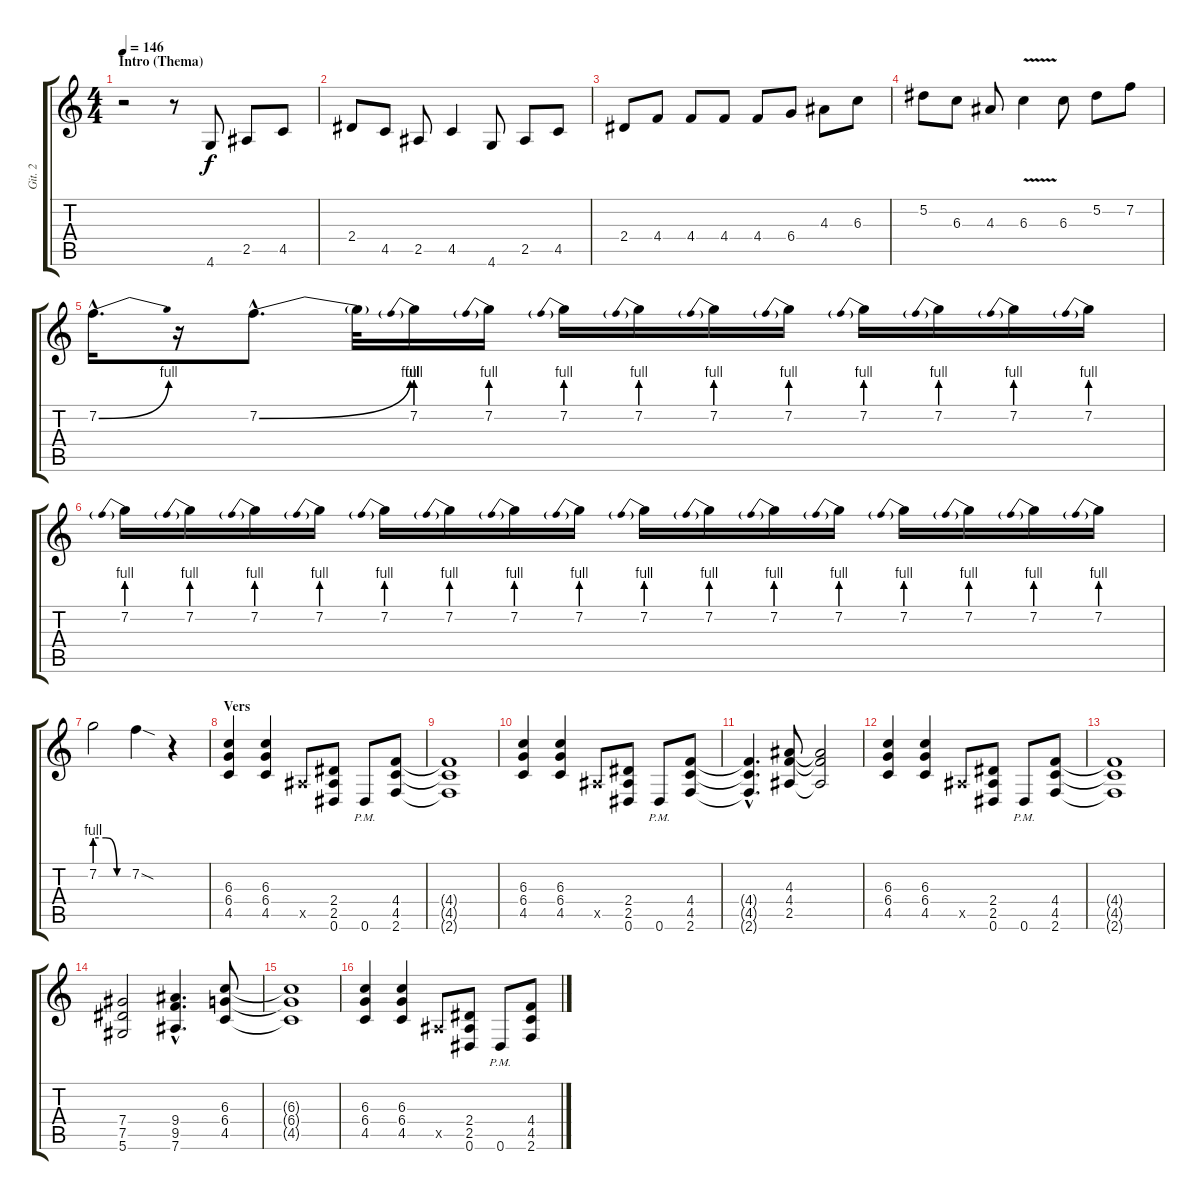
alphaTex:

\track ("Git. 2" "Git. 2") {instrument distortionguitar}
\staff {score tabs}
\tuning (Eb4 Bb3 Gb3 Db3 Ab2 Eb2) {hide}
\ts (4 4)
\section ("" "Intro (Thema)")
\tempo 146
\clef g2
\ks c
r.2{dy f instrument distortionguitar} r.8 4.6.8 2.5.8 4.5.8 |
2.4.8 4.5.8 2.5.8 4.5.4 4.6.8 2.5.8 4.5.8 |
2.4.8 4.4.8 4.4.8 4.4.8 4.4.8 6.4.8 4.3.8 6.3.8 |
5.2.8 6.3.8 4.3.8 6.3{v}.4 6.3.8 5.2.8 7.2.8 |
7.2{be (bend 0 0 60 4) hac}.16{d} r.16 7.2{be (bend 0 0 60 4) hac}.8{d} 7.2{t}.32 7.2{be (prebend 0 4 60 4)}.16 7.2{be (prebend 0 4 60 4)}.16 7.2{be (prebend 0 4 60 4)}.16 7.2{be (prebend 0 4 60 4)}.16 7.2{be (prebend 0 4 60 4)}.16 7.2{be (prebend 0 4 60 4)}.16 7.2{be (prebend 0 4 60 4)}.16 7.2{be (prebend 0 4 60 4)}.16 7.2{be (prebend 0 4 60 4)}.16 7.2{be (prebend 0 4 60 4)}.16 |
7.2{be (prebend 0 4 60 4)}.16 7.2{be (prebend 0 4 60 4)}.16 7.2{be (prebend 0 4 60 4)}.16 7.2{be (prebend 0 4 60 4)}.16 7.2{be (prebend 0 4 60 4)}.16 7.2{be (prebend 0 4 60 4)}.16 7.2{be (prebend 0 4 60 4)}.16 7.2{be (prebend 0 4 60 4)}.16 7.2{be (prebend 0 4 60 4)}.16 7.2{be (prebend 0 4 60 4)}.16 7.2{be (prebend 0 4 60 4)}.16 7.2{be (prebend 0 4 60 4)}.16 7.2{be (prebend 0 4 60 4)}.16 7.2{be (prebend 0 4 60 4)}.16 7.2{be (prebend 0 4 60 4)}.16 7.2{be (prebend 0 4 60 4)}.16 |
7.2{be (custom 0 4 20 4 40 0 60 0)}.2 7.2{sod}.4 r.4 |
\section ("" "Vers")
(6.3 6.4 4.5).4 (6.3 6.4 4.5).4 2.5{x}.8 (2.4 2.5 0.6).8 0.6{pm}.8 (4.4 4.5 2.6).8 |
(4.4{t} 4.5{t} 2.6{t}).1 |
(6.3 6.4 4.5).4 (6.3 6.4 4.5).4 2.5{x}.8 (2.4 2.5 0.6).8 0.6{pm}.8 (4.4 4.5 2.6).8 |
(4.4{hac t} 4.5{hac t} 2.6{hac t}).4{d} (4.3 4.4 2.5).8 (4.3{t} 4.4{t} 2.5{t}).2 |
(6.3 6.4 4.5).4 (6.3 6.4 4.5).4 2.5{x}.8 (2.4 2.5 0.6).8 0.6{pm}.8 (4.4 4.5 2.6).8 |
(4.4{t} 4.5{t} 2.6{t}).1 |
(7.4 7.5 5.6).2 (9.4{hac} 9.5{hac} 7.6{hac}).4{d} (6.3 6.4 4.5).8 |
(6.3{t} 6.4{t} 4.5{t}).1 |
(6.3 6.4 4.5).4 (6.3 6.4 4.5).4 2.5{x}.8 (2.4 2.5 0.6).8 0.6{pm}.8 (4.4 4.5 2.6).8
